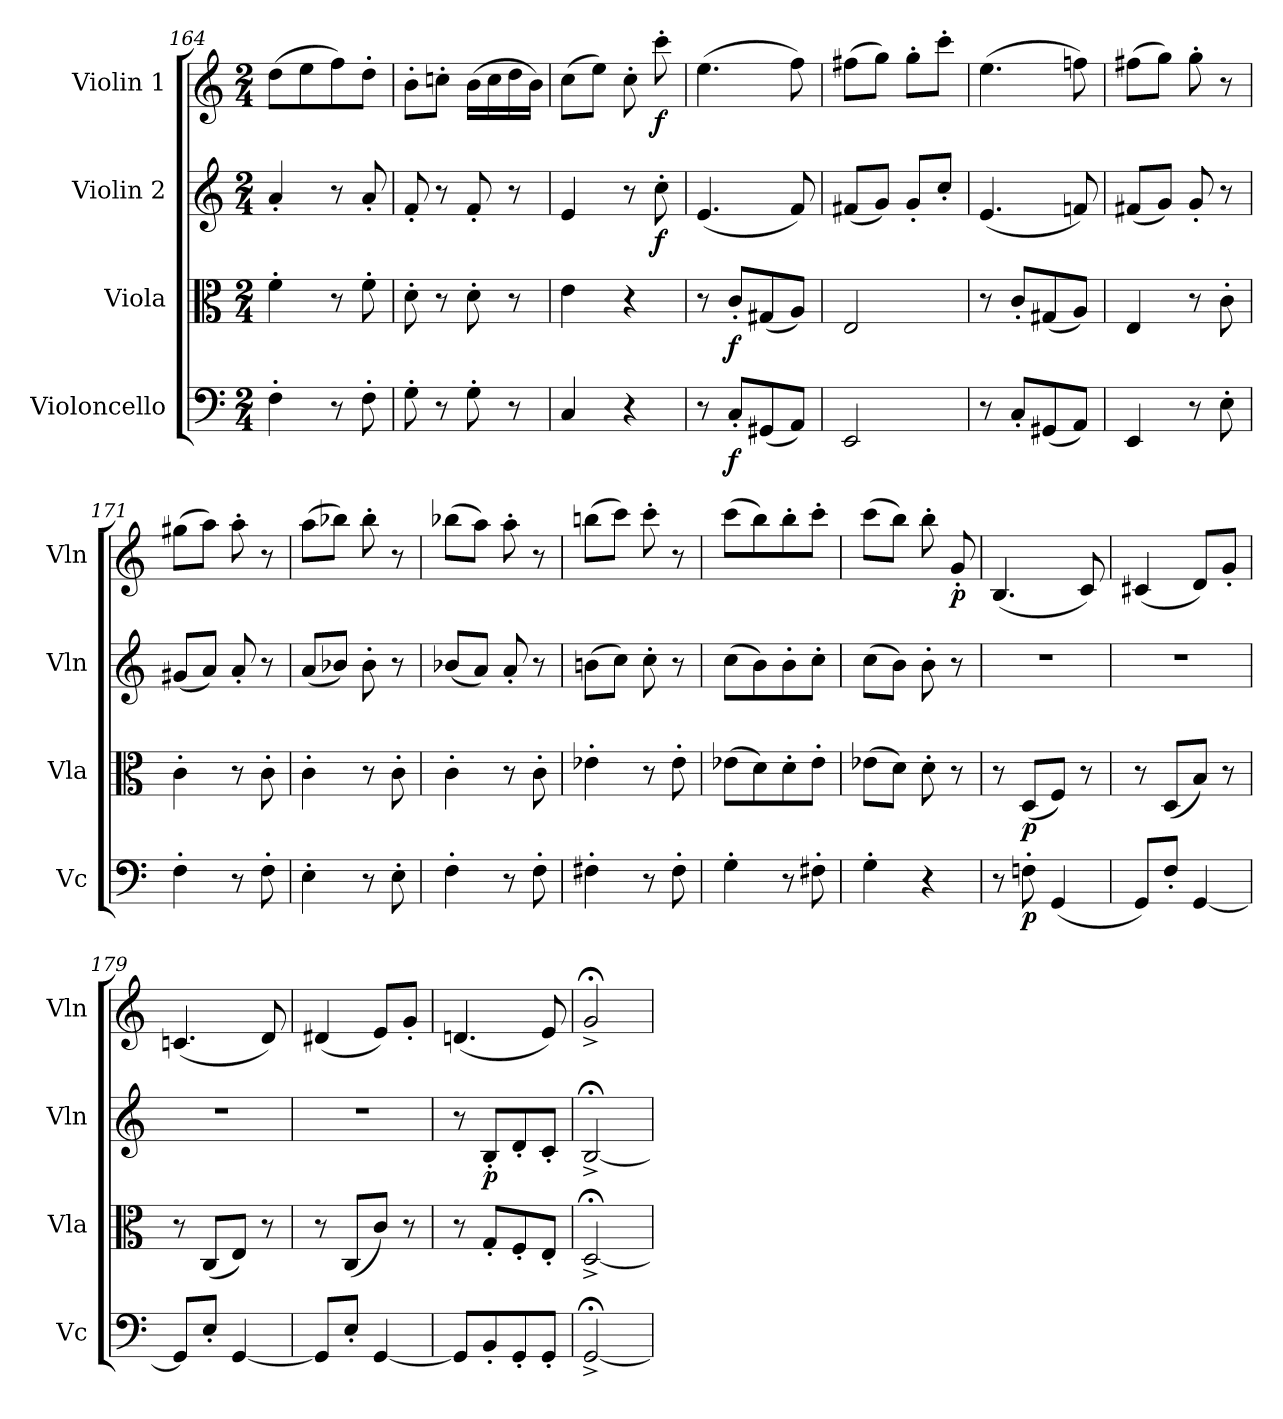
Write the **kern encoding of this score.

**kern	**dynam	**kern	**dynam	**kern	**dynam	**kern	**dynam
*part4	*part4	*part3	*part3	*part2	*part2	*part1	*part1
*staff4	*staff4	*staff3	*staff3	*staff2	*staff2	*staff1	*staff1
*I"Violoncello	*	*I"Viola	*	*I"Violin 2	*	*I"Violin 1	*
*I'Vc	*	*I'Vla	*	*I'Vln	*	*I'Vln	*
*clefF4	*	*clefC3	*	*clefG2	*	*clefG2	*
*k[]	*	*k[]	*	*k[]	*	*k[]	*
*M2/4	*	*M2/4	*	*M2/4	*	*M2/4	*
=164	=164	=164	=164	=164	=164	=164	=164
4F'\	.	4f'\	.	4a'/	.	(8dd\L	.
.	.	.	.	.	.	8ee\	.
8r	.	8r	.	8r	.	8ff\)	.
8F'\	.	8f'\	.	8a'/	.	8dd'\J	.
=165	=165	=165	=165	=165	=165	=165	=165
8G'\	.	8d'\	.	8f'/	.	8b'\L	.
8r	.	8r	.	8r	.	8ccn'\J	.
8G'\	.	8d'\	.	8f'/	.	(16b\LL	.
.	.	.	.	.	.	16cc\	.
8r	.	8r	.	8r	.	16dd\	.
.	.	.	.	.	.	16b\JJ)	.
=166	=166	=166	=166	=166	=166	=166	=166
4C/	.	4e\	.	4e/	.	(8cc\L	.
.	.	.	.	.	.	8ee\J)	.
4r	.	4r	.	8r	.	8cc'\	.
!	!	!	!	!	!LO:DY:b	!	!LO:DY:b
.	.	.	.	8cc'\	f	8ccc'\	f
=167	=167	=167	=167	=167	=167	=167	=167
8r	.	8r	.	(4.e/	.	(4.ee\	.
!	!LO:DY:b	!	!LO:DY:b	!	!	!	!
8C'/L	f	8c'/L	f	.	.	.	.
(8GG#X/	.	(8G#X/	.	.	.	.	.
8AA/J)	.	8A/J)	.	8f/)	.	8ff\)	.
=168	=168	=168	=168	=168	=168	=168	=168
2EE/	.	2E/	.	(8f#X/L	.	(8ff#X\L	.
.	.	.	.	8g/J)	.	8gg\J)	.
.	.	.	.	8g'/L	.	8gg'\L	.
.	.	.	.	8cc'/J	.	8ccc'\J	.
=169	=169	=169	=169	=169	=169	=169	=169
8r	.	8r	.	(4.e/	.	(4.ee\	.
8C'/L	.	8c'/L	.	.	.	.	.
(8GG#X/	.	(8G#X/	.	.	.	.	.
8AA/J)	.	8A/J)	.	8fn/)	.	8ffn\)	.
=170	=170	=170	=170	=170	=170	=170	=170
4EE/	.	4E/	.	(8f#X/L	.	(8ff#X\L	.
.	.	.	.	8g/J)	.	8gg\J)	.
8r	.	8r	.	8g'/	.	8gg'\	.
8E'\	.	8c'\	.	8r	.	8r	.
!!LO:PB:g=z
=171	=171	=171	=171	=171	=171	=171	=171
4F'\	.	4c'\	.	(8g#X/L	.	(8gg#X\L	.
.	.	.	.	8a/J)	.	8aa\J)	.
8r	.	8r	.	8a'/	.	8aa'\	.
8F'\	.	8c'\	.	8r	.	8r	.
=172	=172	=172	=172	=172	=172	=172	=172
4E'\	.	4c'\	.	(8a/L	.	(8aa\L	.
.	.	.	.	8b-X/J)	.	8bb-X\J)	.
8r	.	8r	.	8b-'\	.	8bb-'\	.
8E'\	.	8c'\	.	8r	.	8r	.
=173	=173	=173	=173	=173	=173	=173	=173
4F'\	.	4c'\	.	(8b-X/L	.	(8bb-X\L	.
.	.	.	.	8a/J)	.	8aa\J)	.
8r	.	8r	.	8a'/	.	8aa'\	.
8F'\	.	8c'\	.	8r	.	8r	.
=174	=174	=174	=174	=174	=174	=174	=174
4F#X'\	.	4e-X'\	.	(8bn\L	.	(8bbn\L	.
.	.	.	.	8cc\J)	.	8ccc\J)	.
8r	.	8r	.	8cc'\	.	8ccc'\	.
8F#'\	.	8e-'\	.	8r	.	8r	.
=175	=175	=175	=175	=175	=175	=175	=175
4G'\	.	(8e-X\L	.	(8cc\L	.	(8ccc\L	.
.	.	8d\)	.	8b\)	.	8bb\)	.
8r	.	8d'\	.	8b'\	.	8bb'\	.
8F#X'\	.	8e-'\J	.	8cc'\J	.	8ccc'\J	.
=176	=176	=176	=176	=176	=176	=176	=176
4G'\	.	(8e-X\L	.	(8cc\L	.	(8ccc\L	.
.	.	8d\J)	.	8b\J)	.	8bb\J)	.
4r	.	8d'\	.	8b'\	.	8bb'\	.
!	!	!	!	!	!	!	!LO:DY:b
.	.	8r	.	8r	.	8g'/	p
=177	=177	=177	=177	=177	=177	=177	=177
8r	.	8r	.	2r	.	(4.B/	.
!	!LO:DY:b	!	!LO:DY:b	!	!	!	!
8Fn'\	p	(8D/L	p	.	.	.	.
(4GG/	.	8F/J)	.	.	.	.	.
.	.	8r	.	.	.	8c/)	.
=178	=178	=178	=178	=178	=178	=178	=178
8GG/L)	.	8r	.	2r	.	(4c#X/	.
8F'/J	.	(8D/L	.	.	.	.	.
[4GG/	.	8B/J)	.	.	.	8d/L)	.
.	.	8r	.	.	.	8g'/J	.
=179	=179	=179	=179	=179	=179	=179	=179
8GG/L]	.	8r	.	2r	.	(4.cn/	.
8E'/J	.	(8C/L	.	.	.	.	.
[4GG/	.	8E/J)	.	.	.	.	.
.	.	8r	.	.	.	8d/)	.
!!LO:LB:g=z
=180	=180	=180	=180	=180	=180	=180	=180
8GG/L]	.	8r	.	2r	.	(4d#X/	.
8E'/J	.	(8C/L	.	.	.	.	.
[4GG/	.	8c/J)	.	.	.	8e/L)	.
.	.	8r	.	.	.	8g'/J	.
=181	=181	=181	=181	=181	=181	=181	=181
8GG/L]	.	8r	.	8r	.	(4.dn/	.
!	!	!	!	!	!LO:DY:b	!	!
8BB'/	.	8G'/L	.	8B'/L	p	.	.
8GG'/	.	8F'/	.	8d'/	.	.	.
8GG'/J	.	8E'/J	.	8c'/J	.	8e/)	.
=182	=182	=182	=182	=182	=182	=182	=182
[2GG;<^/	.	[2D;<^/	.	[2B;<^/	.	2g;<^/	.
=	=	=	=	=	=	=	=
*-	*-	*-	*-	*-	*-	*-	*-
